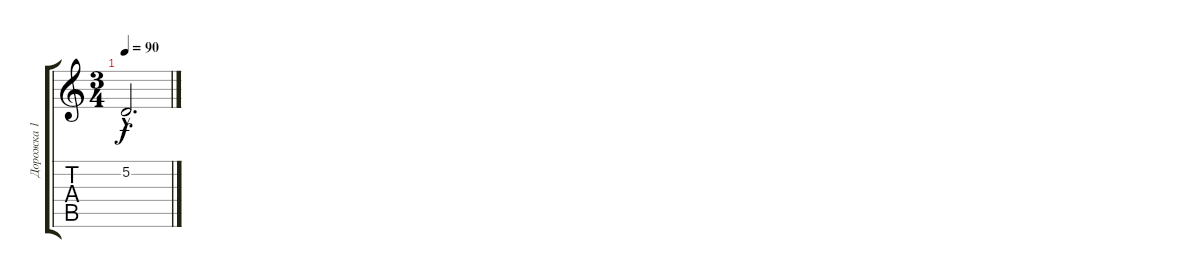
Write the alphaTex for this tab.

\track ("Дорожка 1" "Дорожка 1") {instrument brightacousticpiano}
\staff {score tabs}
\tuning (D4 A3 F3 C3 G2 D2) {hide}
\ts (3 4)
\tempo 90
\clef g2
\ks c
5.2{hac}.2{d dy f}
